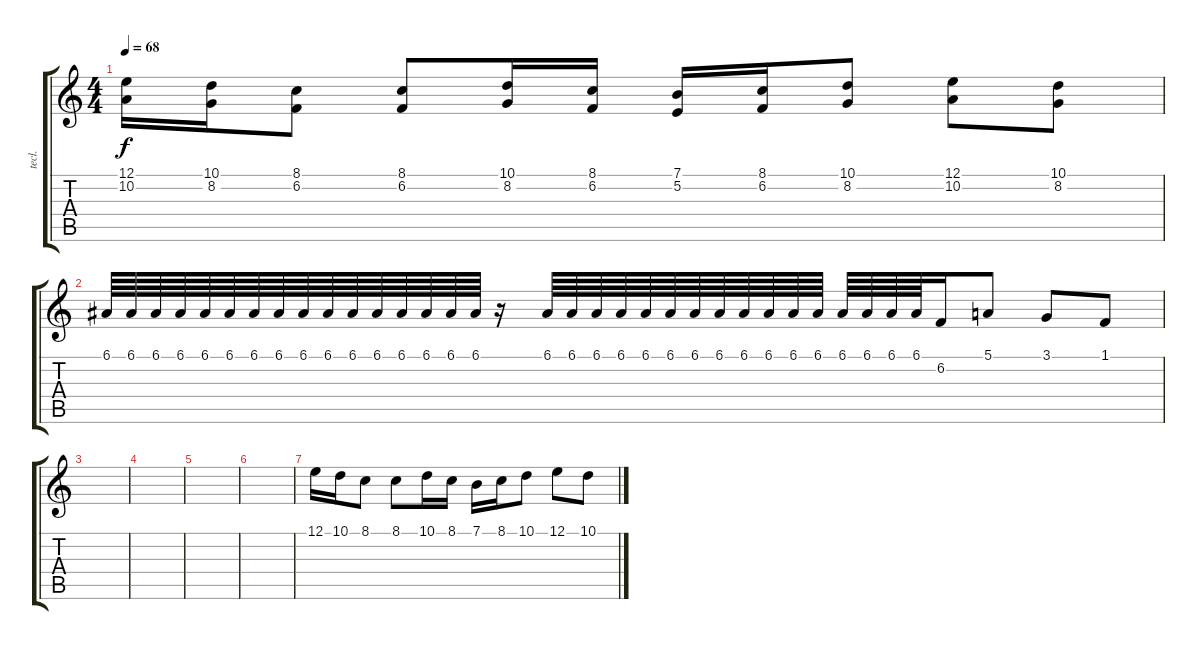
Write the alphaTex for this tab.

\track ("tecl." "tecl.") {instrument electricpiano2}
\staff {score tabs}
\tuning (E4 B3 G3 D3 A2 E2) {hide}
\ts (4 4)
\tempo 68
\clef g2
\ks c
(12.1 10.2).16{dy f instrument tinklebell} (10.1 8.2).16 (8.1 6.2).8 (8.1 6.2).8 (10.1 8.2).16 (8.1 6.2).16 (7.1 5.2).16 (8.1 6.2).16 (10.1 8.2).8 (12.1 10.2).8 (10.1 8.2).8 |
6.1.64{instrument telephonering} 6.1.64 6.1.64 6.1.64 6.1.64 6.1.64 6.1.64 6.1.64 6.1.64 6.1.64 6.1.64 6.1.64 6.1.64 6.1.64 6.1.64 6.1.64 r.16 6.1.64 6.1.64 6.1.64 6.1.64 6.1.64 6.1.64 6.1.64 6.1.64 6.1.64 6.1.64 6.1.64 6.1.64 6.1.64 6.1.64 6.1.64 6.1.64 6.2.16{instrument tinklebell} 5.1.8 3.1.8 1.1.8 |
|
|
|
|
12.1.16{instrument tinklebell} 10.1.16 8.1.8 8.1.8 10.1.16 8.1.16 7.1.16 8.1.16 10.1.8 12.1.8 10.1.8
